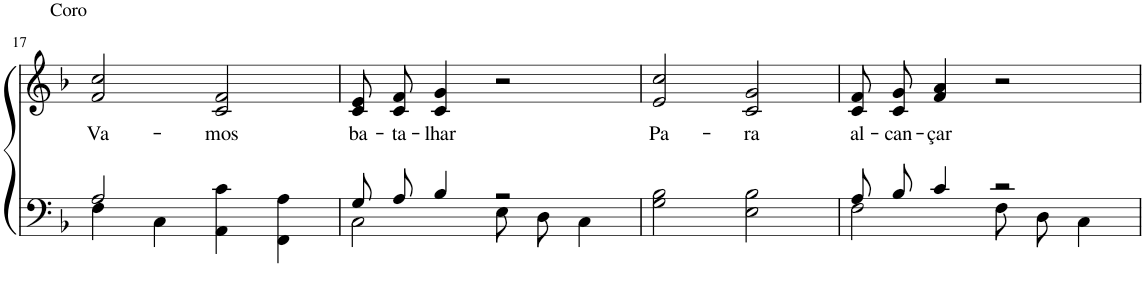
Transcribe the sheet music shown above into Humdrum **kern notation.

**kern	**kern	**text
*part2	*part1	*part1
*staff2	*staff1	*staff1
*I"Parte III e IV	*I"Parte I e II	*
!!LO:PB:g=z
*clefF4	*clefG2	*
*Trd-1c-2	*Trd-1c-2	*
*k[b-]	*k[b-]	*
*M4/4	*M4/4	*
=17	=17	=17
*^	*	*
!	!	!LO:TX:a:t=Coro	!
!	!	!	!LO:LY:b
2A/	4F\	2f/ 2cc/	Va-
.	4C\	.	.
!	!	!	!LO:LY:b
2ryy	4AA\ 4c\	2c/ 2f/	-mos
.	4FF\ 4A\	.	.
=18	=18	=18	=18
!	!	!	!LO:LY:b
8G/L	2C\	8c/ 8e/L	ba-
!	!	!	!LO:LY:b
8A/J	.	8c/ 8f/J	-ta-
!	!	!	!LO:LY:b
4B-/	.	4c/ 4g/	-lhar
2r	8E\L	2r	.
.	8D\J	.	.
.	4C\	.	.
=19	=19	=19	=19
!	!	!	!LO:LY:b
*v	*v	*	*
2G\ 2B-\	2e/ 2cc/	Pa-
!	!	!LO:LY:b
2E\ 2B-\	2c/ 2g/	-ra
=20	=20	=20
*^	*	*
!	!	!	!LO:LY:b
8A/L	2F\	8c/ 8f/L	al-
!	!	!	!LO:LY:b
8B-/J	.	8c/ 8g/J	-can-
!	!	!	!LO:LY:b
4c/	.	4f/ 4a/	-çar
2r	8F\L	2r	.
.	8D\J	.	.
.	4C\	.	.
*v	*v	*	*
=	=	=
*-	*-	*-
